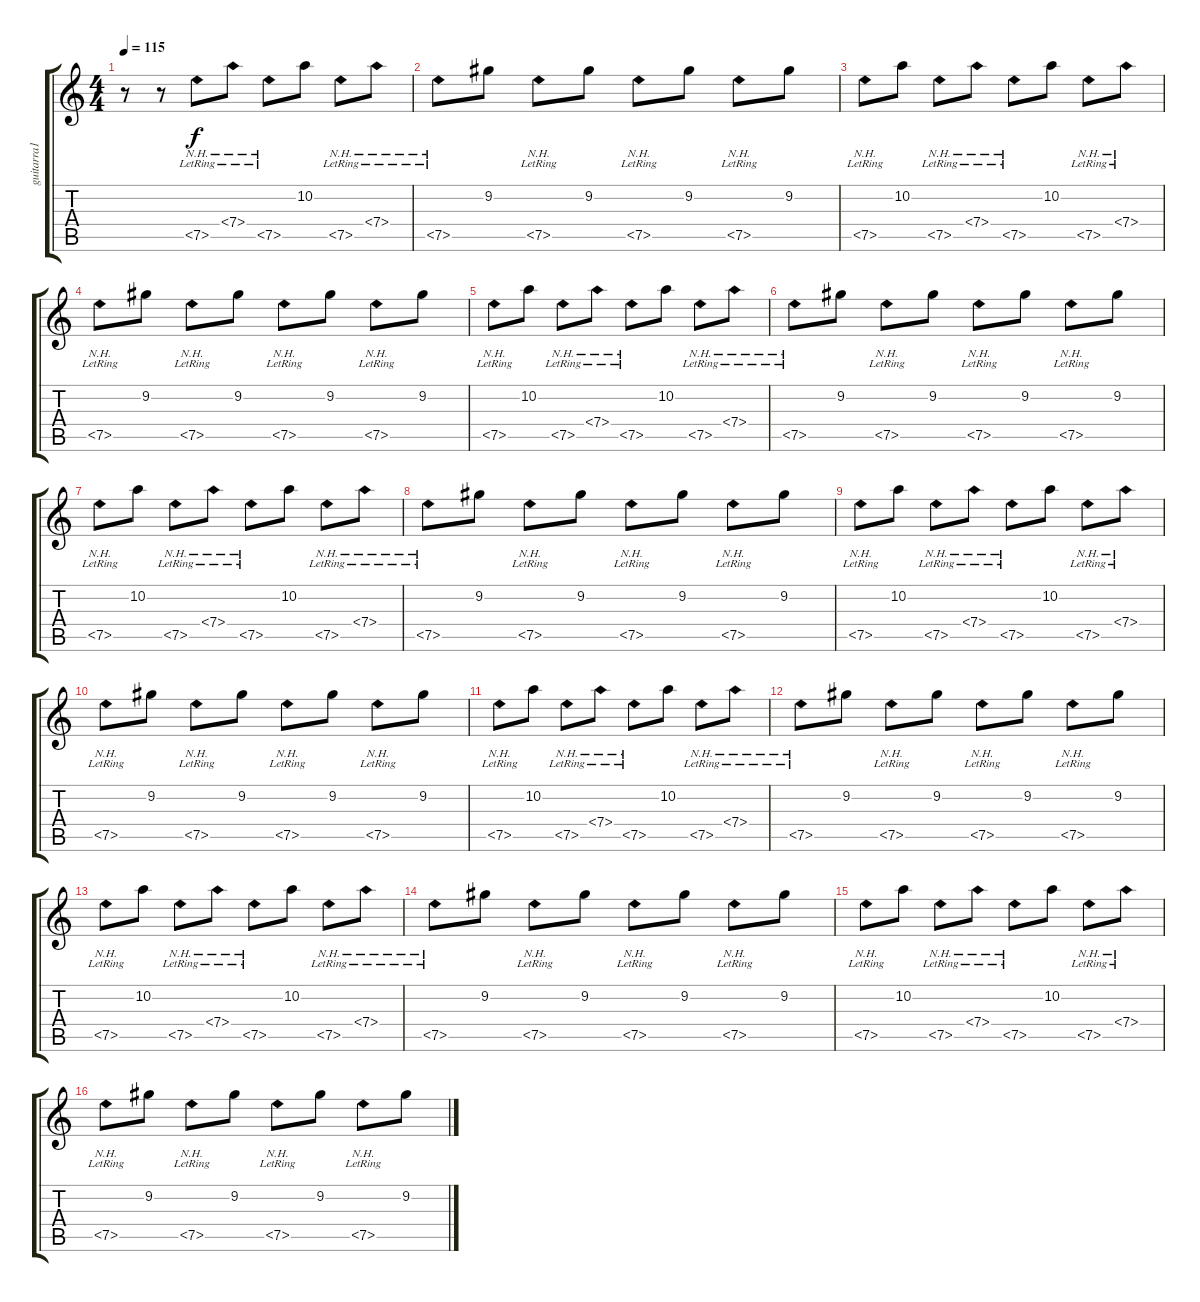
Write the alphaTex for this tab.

\track ("guitarra1" "guitarra1") {instrument acousticguitarsteel}
\staff {score tabs}
\tuning (E4 B3 G3 D3 A2 E2) {hide}
\ts (4 4)
\tempo 115
\clef g2
\ks c
r.8{dy f} r.8 7.5{nh lr}.8 7.4{nh lr}.8 7.5{nh lr}.8 10.2.8 7.5{nh lr}.8 7.4{nh lr}.8 |
7.5{nh lr}.8 9.2.8 7.5{nh lr}.8 9.2.8 7.5{nh lr}.8 9.2.8 7.5{nh lr}.8 9.2.8 |
7.5{nh lr}.8 10.2.8 7.5{nh lr}.8 7.4{nh lr}.8 7.5{nh lr}.8 10.2.8 7.5{nh lr}.8 7.4{nh lr}.8 |
7.5{nh lr}.8 9.2.8 7.5{nh lr}.8 9.2.8 7.5{nh lr}.8 9.2.8 7.5{nh lr}.8 9.2.8 |
7.5{nh lr}.8 10.2.8 7.5{nh lr}.8 7.4{nh lr}.8 7.5{nh lr}.8 10.2.8 7.5{nh lr}.8 7.4{nh lr}.8 |
7.5{nh lr}.8 9.2.8 7.5{nh lr}.8 9.2.8 7.5{nh lr}.8 9.2.8 7.5{nh lr}.8 9.2.8 |
7.5{nh lr}.8 10.2.8 7.5{nh lr}.8 7.4{nh lr}.8 7.5{nh lr}.8 10.2.8 7.5{nh lr}.8 7.4{nh lr}.8 |
7.5{nh lr}.8 9.2.8 7.5{nh lr}.8 9.2.8 7.5{nh lr}.8 9.2.8 7.5{nh lr}.8 9.2.8 |
7.5{nh lr}.8 10.2.8 7.5{nh lr}.8 7.4{nh lr}.8 7.5{nh lr}.8 10.2.8 7.5{nh lr}.8 7.4{nh lr}.8 |
7.5{nh lr}.8 9.2.8 7.5{nh lr}.8 9.2.8 7.5{nh lr}.8 9.2.8 7.5{nh lr}.8 9.2.8 |
7.5{nh lr}.8 10.2.8 7.5{nh lr}.8 7.4{nh lr}.8 7.5{nh lr}.8 10.2.8 7.5{nh lr}.8 7.4{nh lr}.8 |
7.5{nh lr}.8 9.2.8 7.5{nh lr}.8 9.2.8 7.5{nh lr}.8 9.2.8 7.5{nh lr}.8 9.2.8 |
7.5{nh lr}.8 10.2.8 7.5{nh lr}.8 7.4{nh lr}.8 7.5{nh lr}.8 10.2.8 7.5{nh lr}.8 7.4{nh lr}.8 |
7.5{nh lr}.8 9.2.8 7.5{nh lr}.8 9.2.8 7.5{nh lr}.8 9.2.8 7.5{nh lr}.8 9.2.8 |
7.5{nh lr}.8 10.2.8 7.5{nh lr}.8 7.4{nh lr}.8 7.5{nh lr}.8 10.2.8 7.5{nh lr}.8 7.4{nh lr}.8 |
7.5{nh lr}.8 9.2.8 7.5{nh lr}.8 9.2.8 7.5{nh lr}.8 9.2.8 7.5{nh lr}.8 9.2.8
